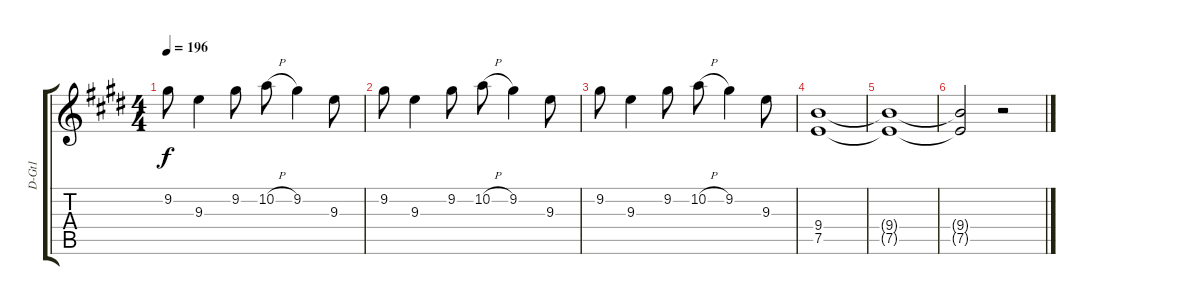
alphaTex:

\track ("D-Gt1" "D-Gt1") {instrument distortionguitar}
\staff {score tabs}
\tuning (E4 B3 G3 D3 A2 E2) {hide}
\ts (4 4)
\tempo 196
\clef g2
\ks e
9.2.8{dy f} 9.3.4 9.2.8 10.2{h}.8 9.2.4 9.3.8 |
9.2.8 9.3.4 9.2.8 10.2{h}.8 9.2.4 9.3.8 |
9.2.8 9.3.4 9.2.8 10.2{h}.8 9.2.4 9.3.8 |
(9.4 7.5).1 |
(9.4{t} 7.5{t}).1 |
(9.4{t} 7.5{t}).2 r.2
